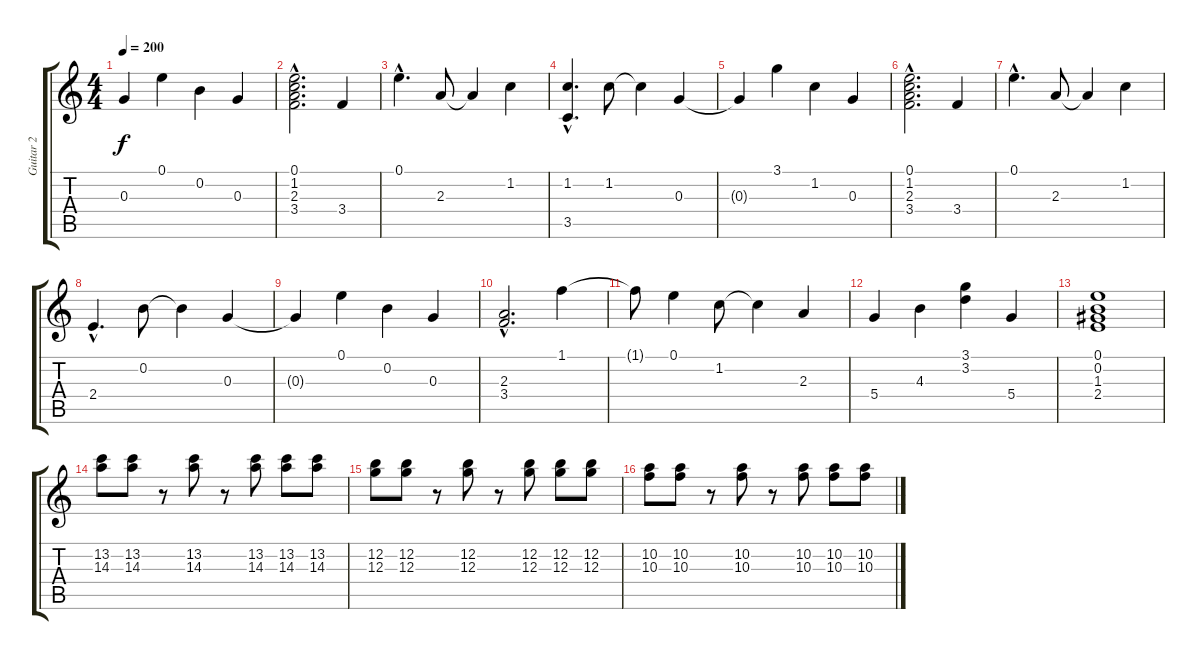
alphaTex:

\track ("Guitar 2" "Guitar 2") {instrument overdrivenguitar}
\staff {score tabs}
\tuning (E4 B3 G3 D3 A2 E2) {hide}
\ts (4 4)
\tempo 200
\clef g2
\ks c
0.3{t}.4{dy f} 0.1.4 0.2.4 0.3.4 |
(0.1{hac} 1.2{hac} 2.3{hac} 3.4{hac}).2{d} 3.4.4 |
0.1{hac}.4{d} 2.3.8 2.3{t}.4 1.2.4 |
(1.2{hac} 3.5{hac}).4{d} 1.2.8 1.2{t}.4 0.3.4 |
0.3{t}.4 3.1.4 1.2.4 0.3.4 |
(0.1{hac} 1.2{hac} 2.3{hac} 3.4{hac}).2{d} 3.4.4 |
0.1{hac}.4{d} 2.3.8 2.3{t}.4 1.2.4 |
2.4{hac}.4{d} 0.2.8 0.2{t}.4 0.3.4 |
0.3{t}.4 0.1.4 0.2.4 0.3.4 |
(2.3{hac} 3.4{hac}).2{d} 1.1.4 |
1.1{t}.8 0.1.4 1.2.8 1.2{t}.4 2.3.4 |
5.4.4 4.3.4 (3.1 3.2).4 5.4.4 |
(0.1 0.2 1.3 2.4).1 |
(13.2 14.3).8{instrument overdrivenguitar} (13.2 14.3).8 r.8 (13.2 14.3).8 r.8 (13.2 14.3).8 (13.2 14.3).8 (13.2 14.3).8 |
(12.2 12.3).8 (12.2 12.3).8 r.8 (12.2 12.3).8 r.8 (12.2 12.3).8 (12.2 12.3).8 (12.2 12.3).8 |
(10.2 10.3).8 (10.2 10.3).8 r.8 (10.2 10.3).8 r.8 (10.2 10.3).8 (10.2 10.3).8 (10.2 10.3).8
